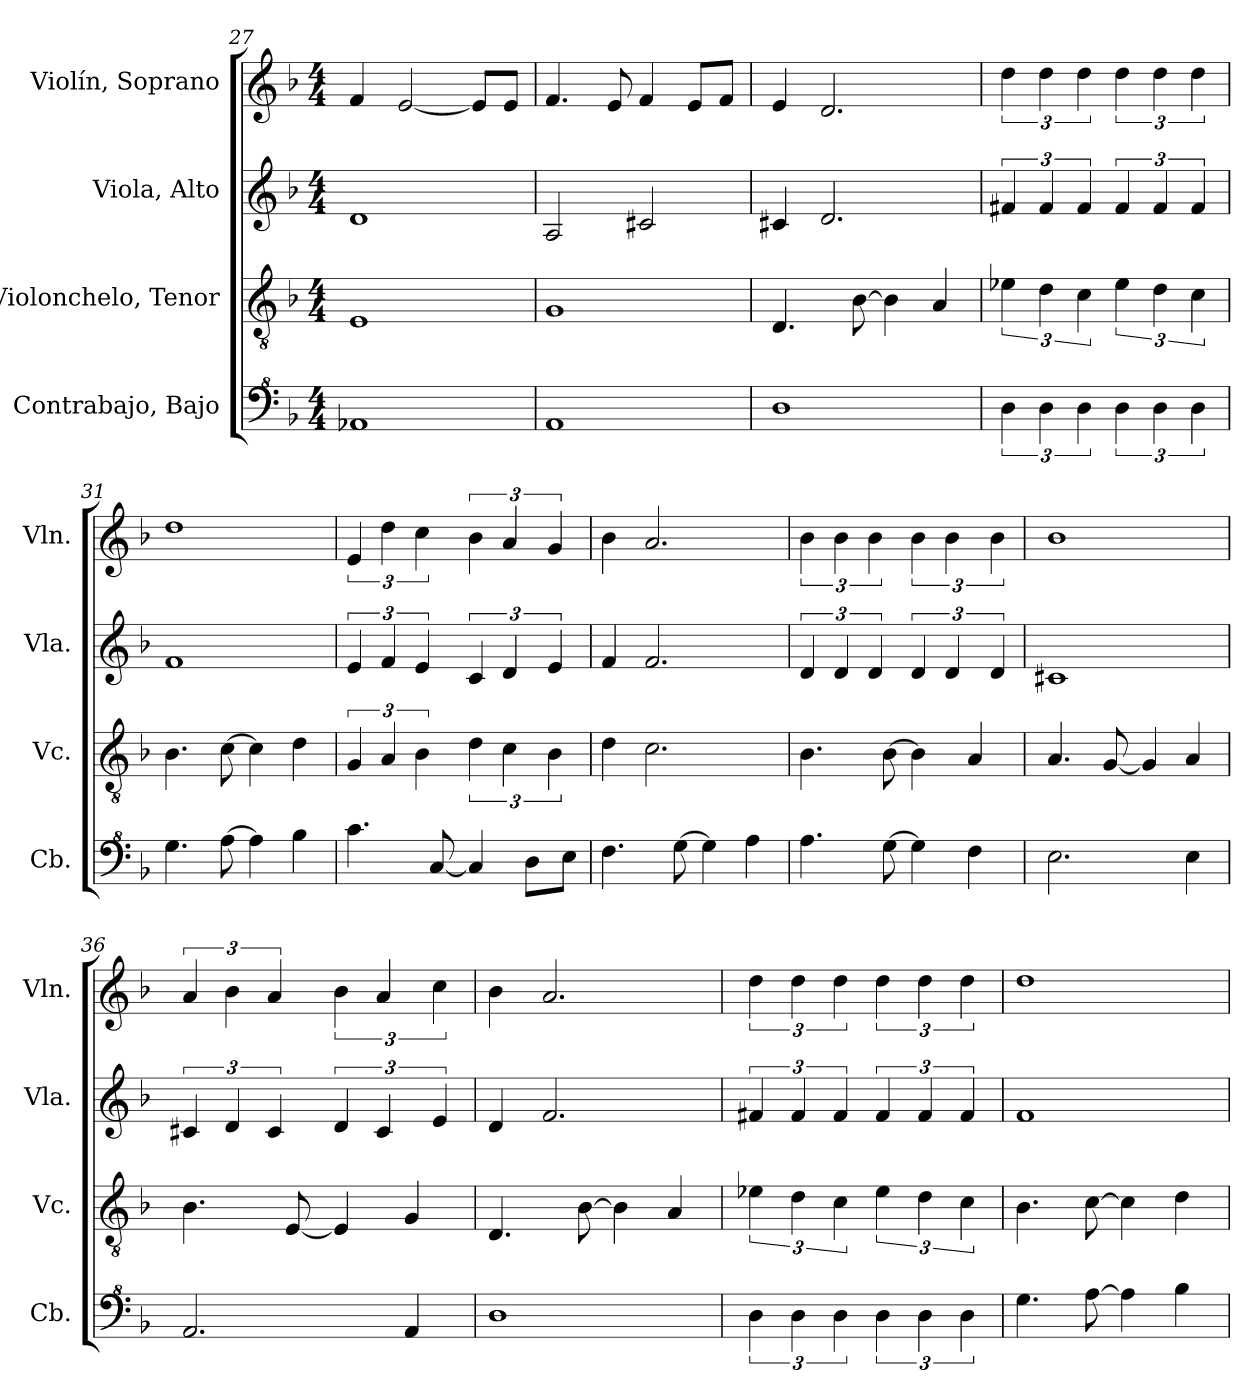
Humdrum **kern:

**kern	**kern	**kern	**kern
*part4	*part3	*part2	*part1
*staff4	*staff3	*staff2	*staff1
*I"Contrabajo, Bajo	*I"Violonchelo, Tenor	*I"Viola, Alto	*I"Violín, Soprano
*I'Cb.	*I'Vc.	*I'Vla.	*I'Vln.
*clefF^4	*clefGv2	*clefG2	*clefG2
*ITrd7c12	*	*	*
*k[b-]	*k[b-]	*k[b-]	*k[b-]
*M4/4	*M4/4	*M4/4	*M4/4
=27	=27	=27	=27
1AA-X	1E	1d	4f/
.	.	.	[2e/
.	.	.	8e/L]
.	.	.	8e/J
=28	=28	=28	=28
1AA	1G	2A/	4.f/
.	.	.	8e/
.	.	2c#X/	4f/
.	.	.	8e/L
.	.	.	8f/J
=29	=29	=29	=29
1D	4.D/	4c#X/	4e/
.	.	2.d/	2.d/
.	[8B-\	.	.
.	4B-\]	.	.
.	4A/	.	.
=30	=30	=30	=30
6D\	6e-X\	6f#X/	6dd\
6D\	6d\	6f#/	6dd\
6D\	6c\	6f#/	6dd\
6D\	6e-\	6f#/	6dd\
6D\	6d\	6f#/	6dd\
6D\	6c\	6f#/	6dd\
=31	=31	=31	=31
4.G\	4.B-\	1f	1dd
[8A\	[8c\	.	.
4A\]	4c\]	.	.
4B-\	4d\	.	.
=32	=32	=32	=32
4.c\	6G/	6e/	6e/
.	6A/	6f/	6dd\
.	6B-\	6e/	6cc\
[8C/	.	.	.
4C/]	6d\	6c/	6b-\
.	6c\	6d/	6a/
8D\L	.	.	.
.	6B-\	6e/	6g/
8E\J	.	.	.
!!LO:LB:g=z
=33	=33	=33	=33
4.F\	4d\	4f/	4b-\
.	2.c\	2.f/	2.a/
[8G\	.	.	.
4G\]	.	.	.
4A\	.	.	.
=34	=34	=34	=34
4.A\	4.B-\	6d/	6b-\
.	.	6d/	6b-\
.	.	6d/	6b-\
[8G\	[8B-\	.	.
4G\]	4B-\]	6d/	6b-\
.	.	6d/	6b-\
4F\	4A/	.	.
.	.	6d/	6b-\
=35	=35	=35	=35
2.E\	4.A/	1c#X	1b-
.	[8G/	.	.
.	4G/]	.	.
4E\	4A/	.	.
=36	=36	=36	=36
2.AA/	4.B-\	6c#X/	6a/
.	.	6d/	6b-\
.	.	6c#/	6a/
.	[8E/	.	.
.	4E/]	6d/	6b-\
.	.	6c#/	6a/
4AA/	4G/	.	.
.	.	6e/	6cc\
=37	=37	=37	=37
1D	4.D/	4d/	4b-\
.	.	2.f/	2.a/
.	[8B-\	.	.
.	4B-\]	.	.
.	4A/	.	.
=38	=38	=38	=38
6D\	6e-X\	6f#X/	6dd\
6D\	6d\	6f#/	6dd\
6D\	6c\	6f#/	6dd\
6D\	6e-\	6f#/	6dd\
6D\	6d\	6f#/	6dd\
6D\	6c\	6f#/	6dd\
=39	=39	=39	=39
4.G\	4.B-\	1f	1dd
[8A\	[8c\	.	.
4A\]	4c\]	.	.
4B-\	4d\	.	.
=	=	=	=
*-	*-	*-	*-
